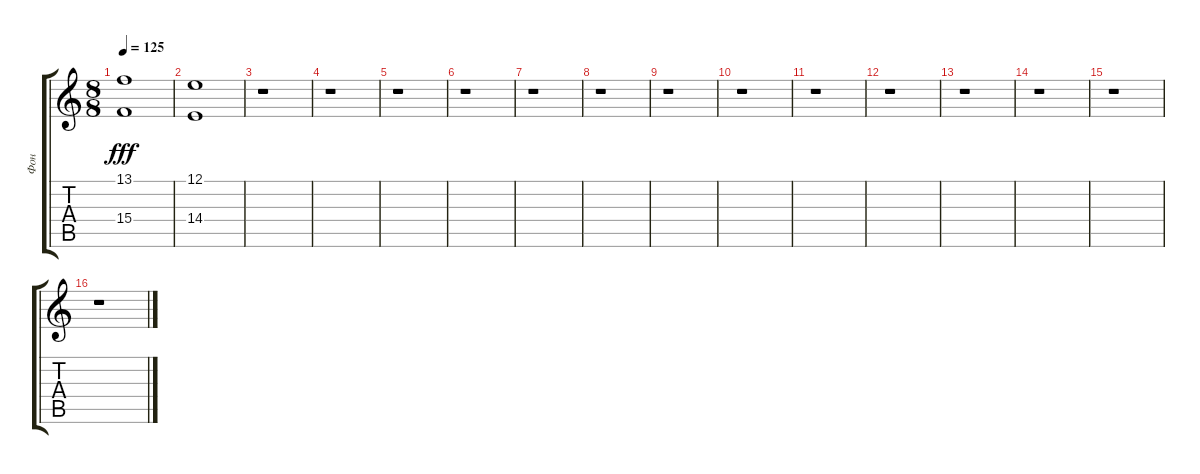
\track ("Фон" "Фон") {instrument pad2warm}
\staff {score tabs}
\tuning (E4 B3 G3 D3 A2 E2) {hide}
\ts (8 8)
\tempo 125
\clef g2
\ks c
(13.1 15.4).1{dy fff} |
(12.1 14.4).1 |
r.1 |
r.1 |
r.1 |
r.1 |
r.1 |
r.1 |
r.1 |
r.1 |
r.1 |
r.1 |
r.1 |
r.1 |
r.1 |
r.1
